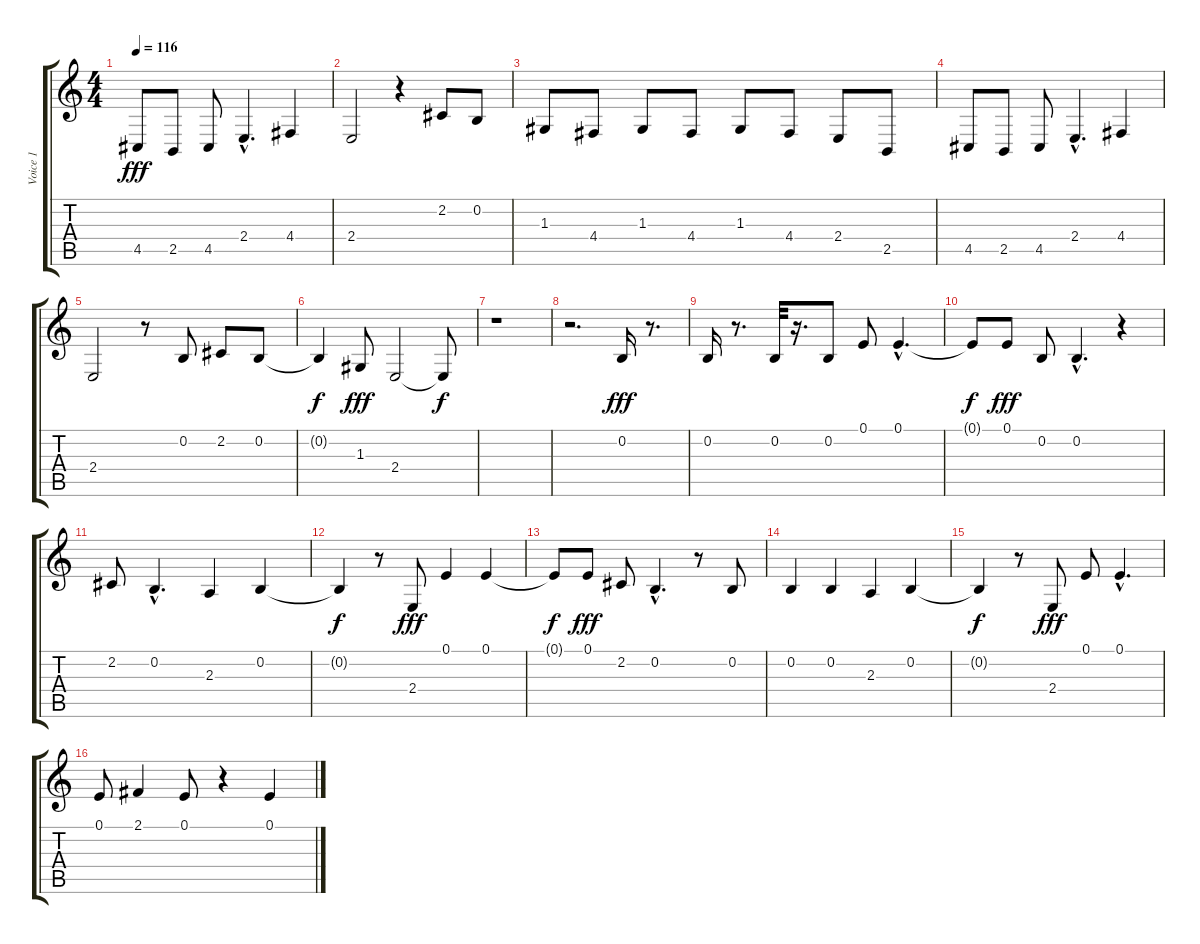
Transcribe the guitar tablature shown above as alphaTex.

\track ("Voice 1" "Voice 1") {instrument choiraahs}
\staff {score tabs}
\tuning (E4 B3 G3 D3 A2 E2) {hide}
\ts (4 4)
\tempo 116
\clef g2
\ks c
4.5.8{dy fff} 2.5.8 4.5.8 2.4{hac}.4{d} 4.4.4 |
2.4.2 r.4 2.2.8 0.2.8 |
1.3.8 4.4.8 1.3.8 4.4.8 1.3.8 4.4.8 2.4.8 2.5.8 |
4.5.8 2.5.8 4.5.8 2.4{hac}.4{d} 4.4.4 |
2.4.2 r.8 0.2.8 2.2.8 0.2.8 |
0.2{t}.4{dy f} 1.3.8{dy fff} 2.4.2 2.4{t}.8{dy f} |
r.1 |
r.2{d} 0.2.16{dy fff} r.8{d} |
0.2.16 r.8{d} 0.2.32 r.16{d} 0.2.8 0.1.8 0.1{hac}.4{d} |
0.1{t}.8{dy f} 0.1.8{dy fff} 0.2.8 0.2{hac}.4{d} r.4 |
2.2.8 0.2{hac}.4{d} 2.3.4 0.2.4 |
0.2{t}.4{dy f} r.8 2.4.8{dy fff} 0.1.4 0.1.4 |
0.1{t}.8{dy f} 0.1.8{dy fff} 2.2.8 0.2{hac}.4{d} r.8 0.2.8 |
0.2.4 0.2.4 2.3.4 0.2.4 |
0.2{t}.4{dy f} r.8 2.4.8{dy fff} 0.1.8 0.1{hac}.4{d} |
0.1.8 2.1.4 0.1.8 r.4 0.1.4
